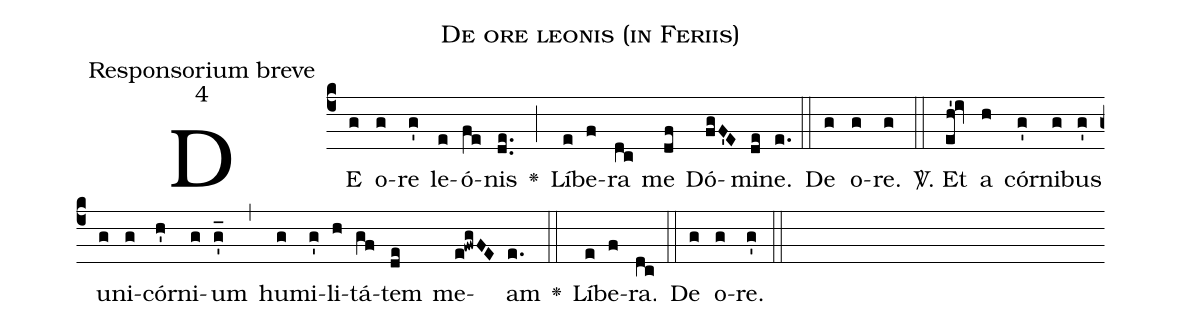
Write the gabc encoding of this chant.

name:De ore leonis (in Feriis);
office-part:Responsorium breve;
mode:4;
%%
(c4) DE(g) o(g)re(g') le(e)ó(fe)nis(de..) <v>\greheightstar</v>(;) Lí(e)be(f)ra(dc) me(df) Dó(fgF'E)mi(de)ne.(e.) (::)

De(g) o(g)re.(g) (::)

<sp>V/</sp>. Et(eh'!iv) a(h) cór(g')ni(g)bus(g') u(g)ni(g)cór(h')ni(g)um(g'_) (,) hu(g)mi(g')li(h)tá(gf)tem(de) me(e!fwgFE)am(e.) <v>\greheightstar</v>(::)

Lí(e)be(f)ra.(dc) (::) De(g) o(g)re.(g') (::)
